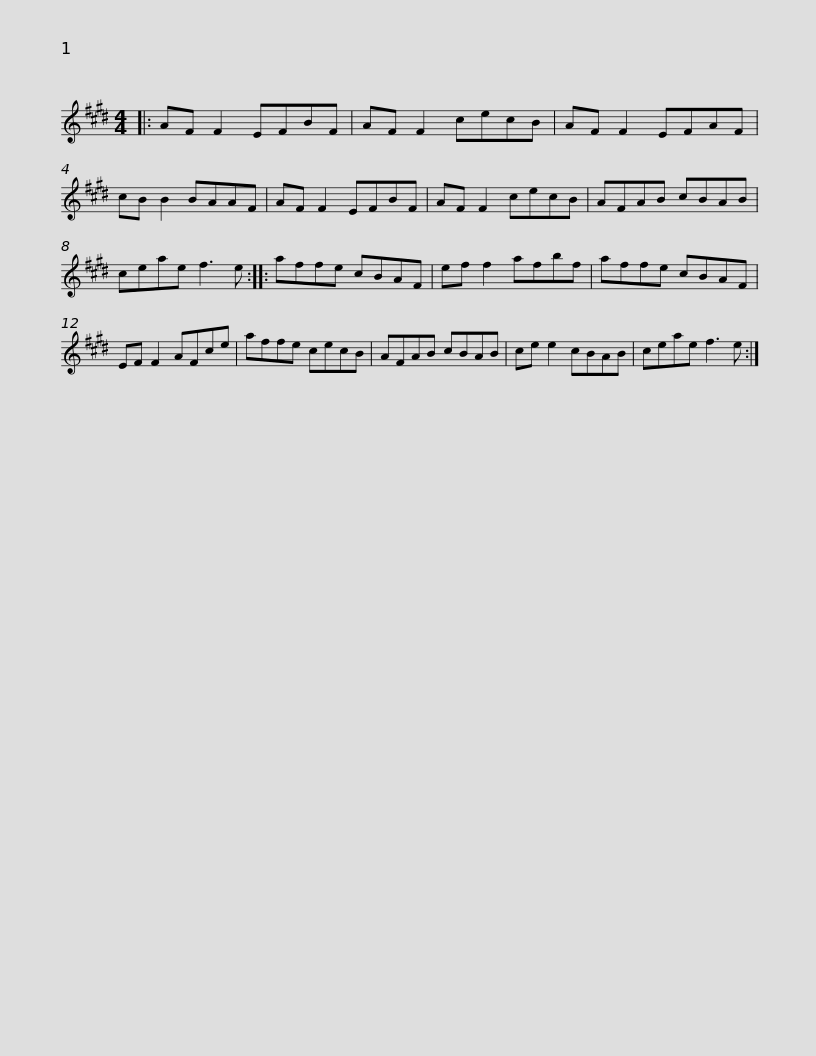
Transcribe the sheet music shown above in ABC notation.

X:1
L:1/8
M:4/4
I:linebreak $
K:E
V:1 treble
V:1
|: AF F2 EFBF | AF F2 cecB | AF F2 EFAF | cB B2 BAAF | AF F2 EFBF | %5
 AF F2 cecB |$ AFAB cBAB | ceae f3 e :: affe cBAF | ef f2 afbf | %10
 affe cBAF |$ EF F2 AFce | affe cecB | AFAB cBAB | ce e2 cBAB | %15
 ceae f3 e :| %16
